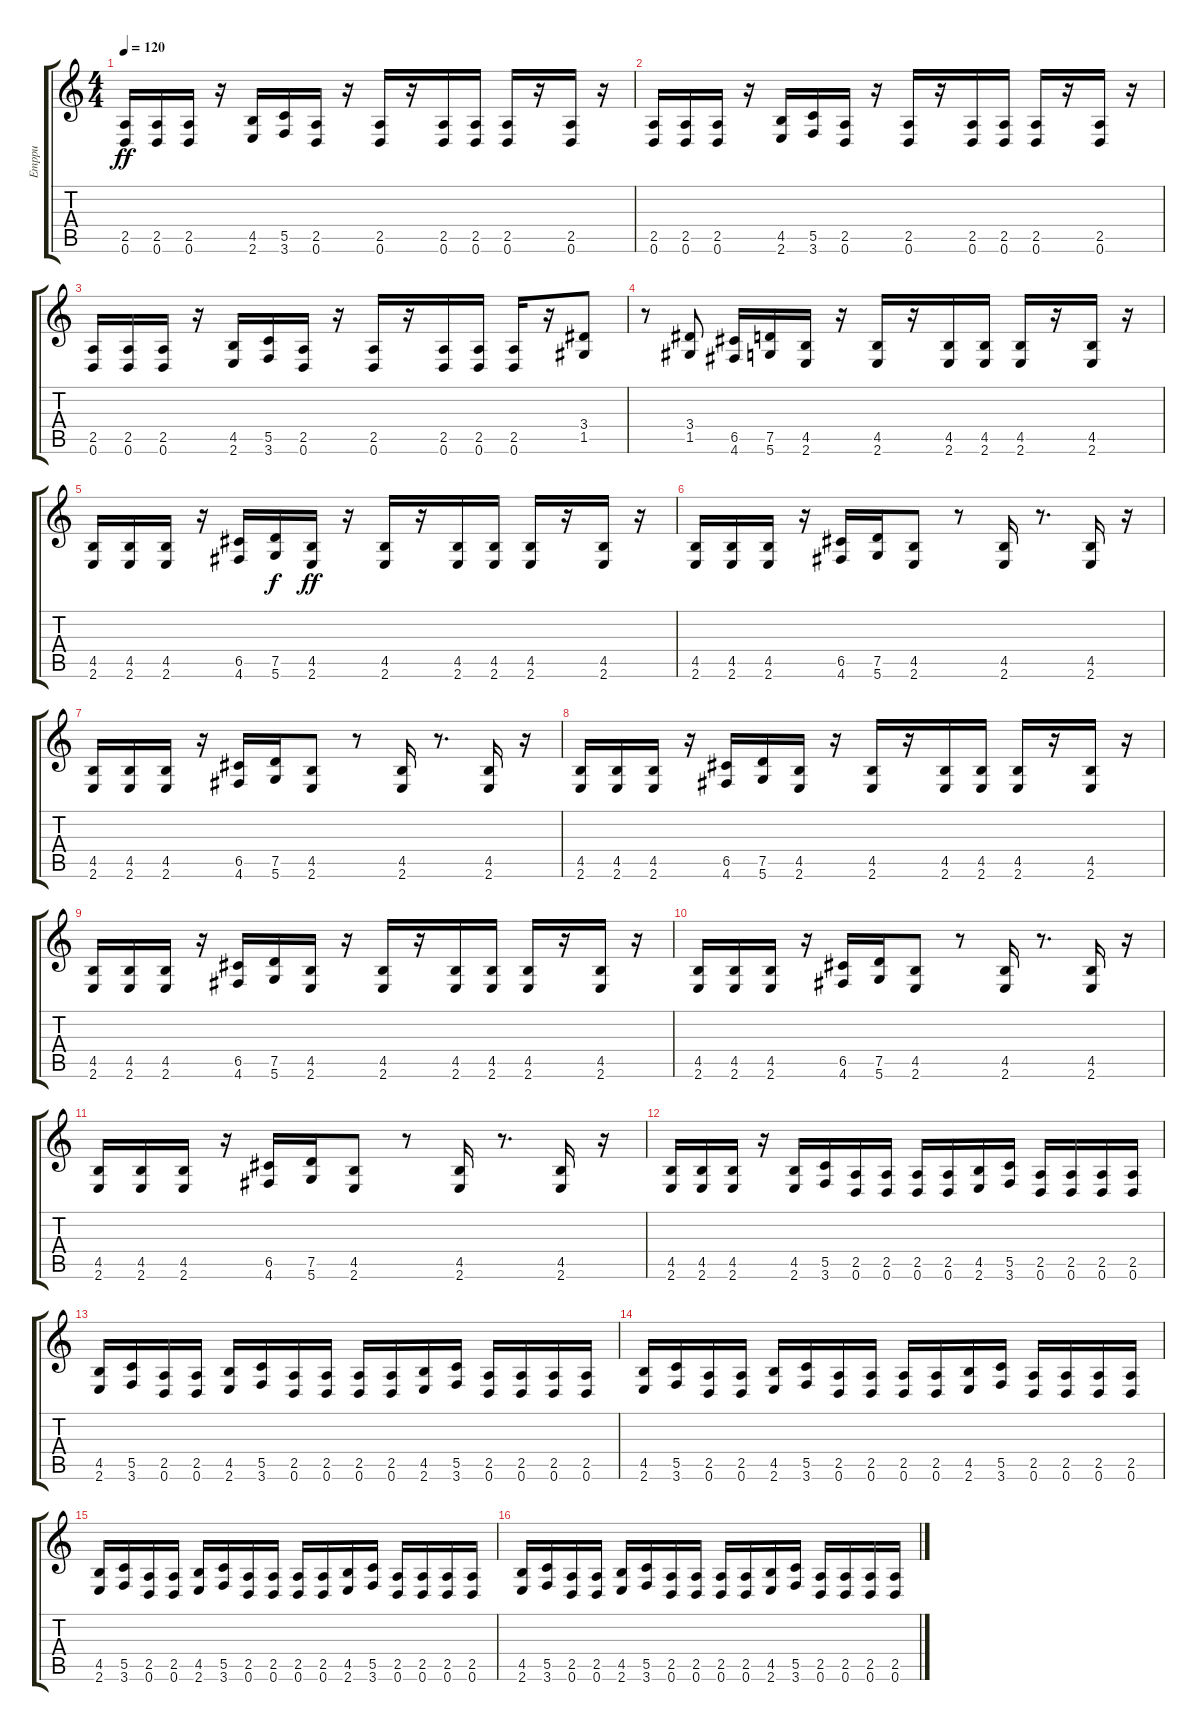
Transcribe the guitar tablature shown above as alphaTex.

\track ("Emppu" "Emppu") {instrument distortionguitar}
\staff {score tabs}
\tuning (D4 A3 F3 C3 G2 D2) {hide}
\ts (4 4)
\tempo 120
\clef g2
\ks c
(2.5 0.6).16{dy ff} (2.5 0.6).16 (2.5 0.6).16 r.16 (4.5 2.6).16 (5.5 3.6).16 (2.5 0.6).16 r.16 (2.5 0.6).16 r.16 (2.5 0.6).16 (2.5 0.6).16 (2.5 0.6).16 r.16 (2.5 0.6).16 r.16 |
(2.5 0.6).16 (2.5 0.6).16 (2.5 0.6).16 r.16 (4.5 2.6).16 (5.5 3.6).16 (2.5 0.6).16 r.16 (2.5 0.6).16 r.16 (2.5 0.6).16 (2.5 0.6).16 (2.5 0.6).16 r.16 (2.5 0.6).16 r.16 |
(2.5 0.6).16 (2.5 0.6).16 (2.5 0.6).16 r.16 (4.5 2.6).16 (5.5 3.6).16 (2.5 0.6).16 r.16 (2.5 0.6).16 r.16 (2.5 0.6).16 (2.5 0.6).16 (2.5 0.6).16 r.16 (3.4 1.5).8 |
r.8 (3.4 1.5).8 (6.5 4.6).16 (7.5 5.6).16 (4.5 2.6).16 r.16 (4.5 2.6).16 r.16 (4.5 2.6).16 (4.5 2.6).16 (4.5 2.6).16 r.16 (4.5 2.6).16 r.16 |
(4.5 2.6).16 (4.5 2.6).16 (4.5 2.6).16 r.16 (6.5 4.6).16 (7.5 5.6).16{dy f} (4.5 2.6).16{dy ff} r.16 (4.5 2.6).16 r.16 (4.5 2.6).16 (4.5 2.6).16 (4.5 2.6).16 r.16 (4.5 2.6).16 r.16 |
(4.5 2.6).16 (4.5 2.6).16 (4.5 2.6).16 r.16 (6.5 4.6).16 (7.5 5.6).16 (4.5 2.6).8 r.8 (4.5 2.6).16 r.8{d} (4.5 2.6).16 r.16 |
(4.5 2.6).16 (4.5 2.6).16 (4.5 2.6).16 r.16 (6.5 4.6).16 (7.5 5.6).16 (4.5 2.6).8 r.8 (4.5 2.6).16 r.8{d} (4.5 2.6).16 r.16 |
(4.5 2.6).16 (4.5 2.6).16 (4.5 2.6).16 r.16 (6.5 4.6).16 (7.5 5.6).16 (4.5 2.6).16 r.16 (4.5 2.6).16 r.16 (4.5 2.6).16 (4.5 2.6).16 (4.5 2.6).16 r.16 (4.5 2.6).16 r.16 |
(4.5 2.6).16 (4.5 2.6).16 (4.5 2.6).16 r.16 (6.5 4.6).16 (7.5 5.6).16 (4.5 2.6).16 r.16 (4.5 2.6).16 r.16 (4.5 2.6).16 (4.5 2.6).16 (4.5 2.6).16 r.16 (4.5 2.6).16 r.16 |
(4.5 2.6).16 (4.5 2.6).16 (4.5 2.6).16 r.16 (6.5 4.6).16 (7.5 5.6).16 (4.5 2.6).8 r.8 (4.5 2.6).16 r.8{d} (4.5 2.6).16 r.16 |
(4.5 2.6).16 (4.5 2.6).16 (4.5 2.6).16 r.16 (6.5 4.6).16 (7.5 5.6).16 (4.5 2.6).8 r.8 (4.5 2.6).16 r.8{d} (4.5 2.6).16 r.16 |
(4.5 2.6).16 (4.5 2.6).16 (4.5 2.6).16 r.16 (4.5 2.6).16 (5.5 3.6).16 (2.5 0.6).16 (2.5 0.6).16 (2.5 0.6).16 (2.5 0.6).16 (4.5 2.6).16 (5.5 3.6).16 (2.5 0.6).16 (2.5 0.6).16 (2.5 0.6).16 (2.5 0.6).16 |
(4.5 2.6).16 (5.5 3.6).16 (2.5 0.6).16 (2.5 0.6).16 (4.5 2.6).16 (5.5 3.6).16 (2.5 0.6).16 (2.5 0.6).16 (2.5 0.6).16 (2.5 0.6).16 (4.5 2.6).16 (5.5 3.6).16 (2.5 0.6).16 (2.5 0.6).16 (2.5 0.6).16 (2.5 0.6).16 |
(4.5 2.6).16 (5.5 3.6).16 (2.5 0.6).16 (2.5 0.6).16 (4.5 2.6).16 (5.5 3.6).16 (2.5 0.6).16 (2.5 0.6).16 (2.5 0.6).16 (2.5 0.6).16 (4.5 2.6).16 (5.5 3.6).16 (2.5 0.6).16 (2.5 0.6).16 (2.5 0.6).16 (2.5 0.6).16 |
(4.5 2.6).16 (5.5 3.6).16 (2.5 0.6).16 (2.5 0.6).16 (4.5 2.6).16 (5.5 3.6).16 (2.5 0.6).16 (2.5 0.6).16 (2.5 0.6).16 (2.5 0.6).16 (4.5 2.6).16 (5.5 3.6).16 (2.5 0.6).16 (2.5 0.6).16 (2.5 0.6).16 (2.5 0.6).16 |
(4.5 2.6).16 (5.5 3.6).16 (2.5 0.6).16 (2.5 0.6).16 (4.5 2.6).16 (5.5 3.6).16{volume 13} (2.5 0.6).16{volume 12} (2.5 0.6).16 (2.5 0.6).16{volume 12} (2.5 0.6).16{volume 12} (4.5 2.6).16 (5.5 3.6).16{volume 12} (2.5 0.6).16{volume 12} (2.5 0.6).16 (2.5 0.6).16{volume 12} (2.5 0.6).16
